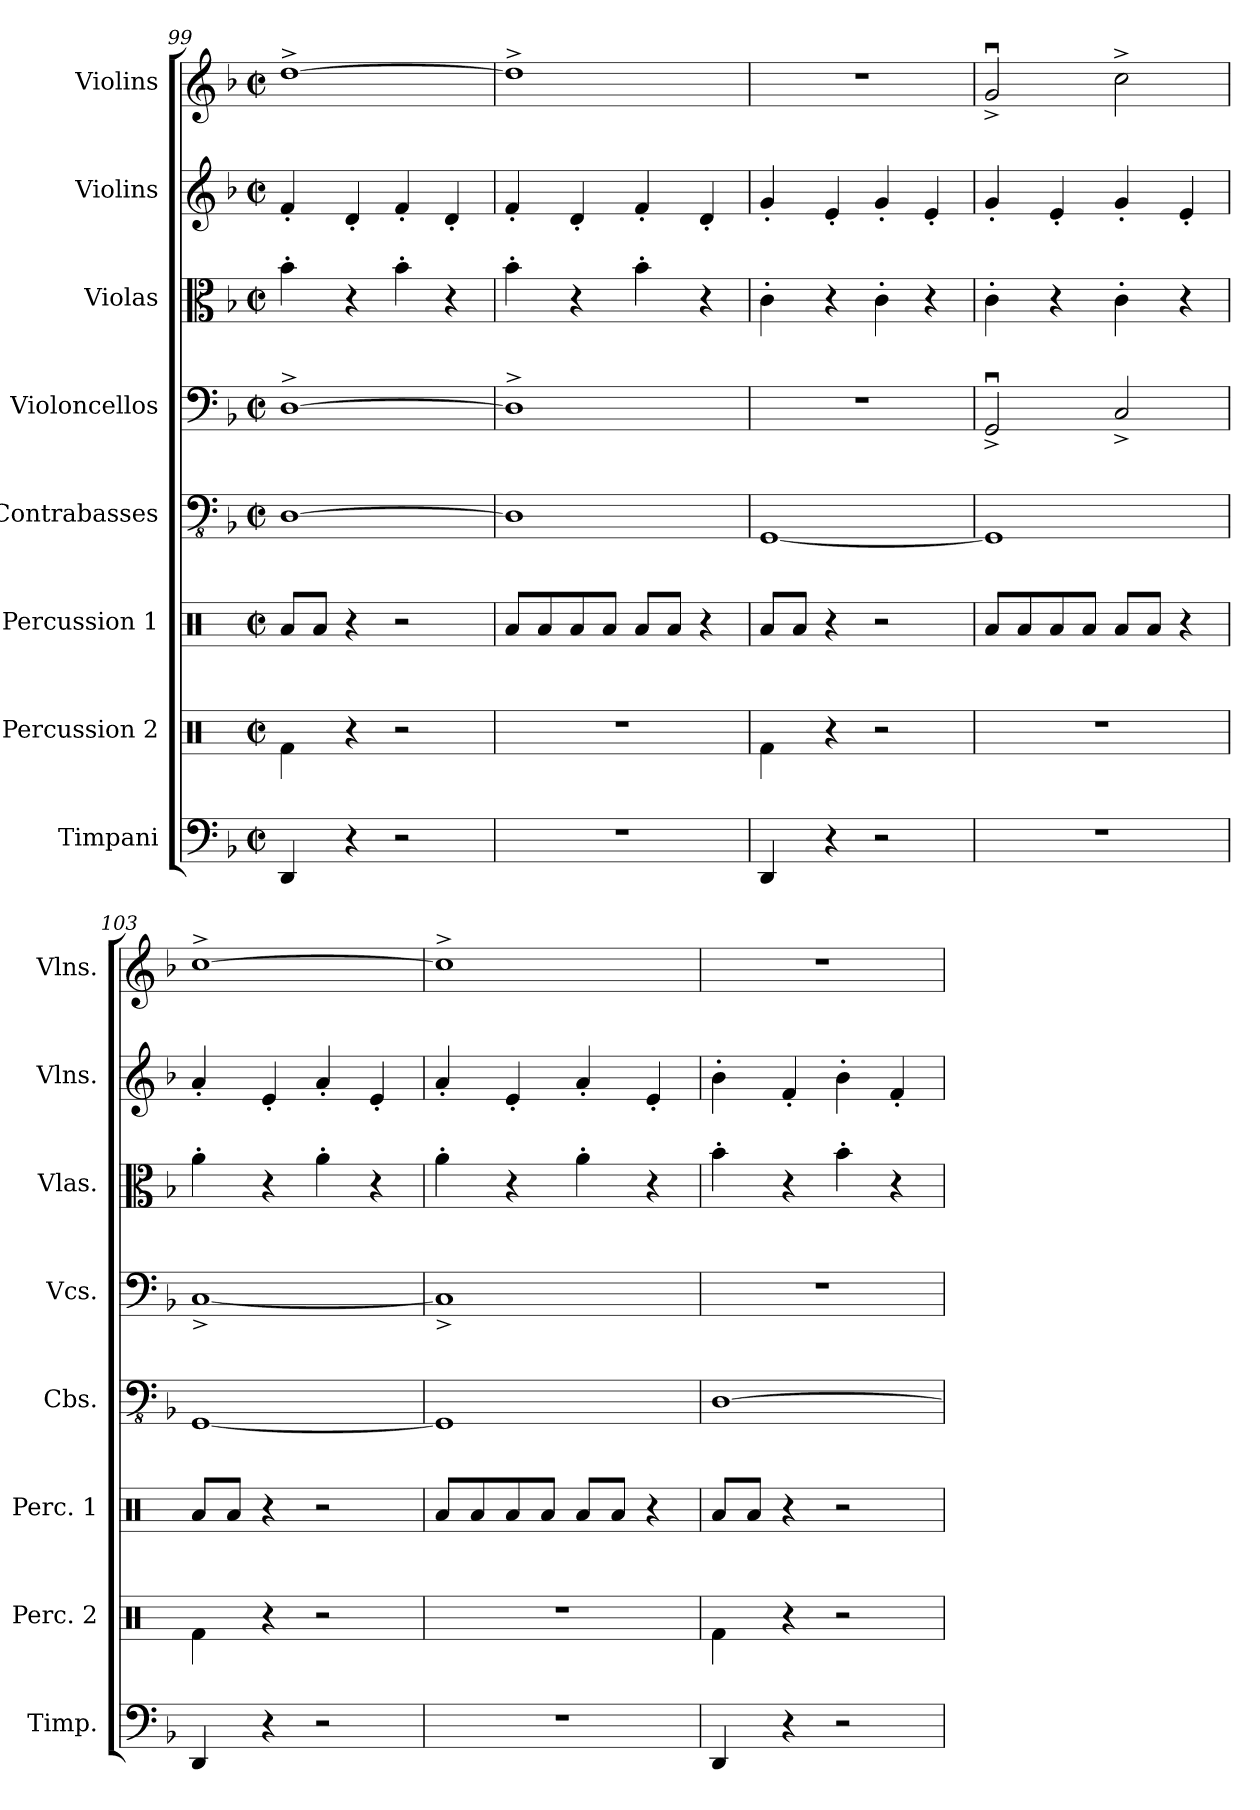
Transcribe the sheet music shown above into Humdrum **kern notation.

**kern	**kern	**kern	**kern	**kern	**kern	**kern	**kern
*part8	*part7	*part6	*part5	*part4	*part3	*part2	*part1
*staff8	*staff7	*staff6	*staff5	*staff4	*staff3	*staff2	*staff1
*I"Timpani	*I"Percussion 2	*I"Percussion 1	*I"Contrabasses	*I"Violoncellos	*I"Violas	*I"Violins	*I"Violins
*I'Timp.	*I'Perc. 2	*I'Perc. 1	*I'Cbs.	*I'Vcs.	*I'Vlas.	*I'Vlns.	*I'Vlns.
*clefF4	*clefX	*clefX	*clefFv4	*clefF4	*clefC3	*clefG2	*clefG2
*k[b-]	*k[]	*k[]	*k[b-]	*k[b-]	*k[b-]	*k[b-]	*k[b-]
*M2/2	*M2/2	*M2/2	*M2/2	*M2/2	*M2/2	*M2/2	*M2/2
*met(c|)	*met(c|)	*met(c|)	*met(c|)	*met(c|)	*met(c|)	*met(c|)	*met(c|)
=99	=99	=99	=99	=99	=99	=99	=99
4DD/	4Rf\	8Ra/L	[1DD	[1D^	4b-'\	4f'/	[1dd^
.	.	8Ra/J	.	.	.	.	.
4r	4r	4r	.	.	4r	4d'/	.
2r	2r	2r	.	.	4b-'\	4f'/	.
.	.	.	.	.	4r	4d'/	.
=100	=100	=100	=100	=100	=100	=100	=100
1r	1r	8Ra/L	1DD]	1D^]	4b-'\	4f'/	1dd^]
.	.	8Ra/	.	.	.	.	.
.	.	8Ra/	.	.	4r	4d'/	.
.	.	8Ra/J	.	.	.	.	.
.	.	8Ra/L	.	.	4b-'\	4f'/	.
.	.	8Ra/J	.	.	.	.	.
.	.	4r	.	.	4r	4d'/	.
=101	=101	=101	=101	=101	=101	=101	=101
4DD/	4Rf\	8Ra/L	[1GGG	1r	4c'\	4g'/	1r
.	.	8Ra/J	.	.	.	.	.
4r	4r	4r	.	.	4r	4e'/	.
2r	2r	2r	.	.	4c'\	4g'/	.
.	.	.	.	.	4r	4e'/	.
=102	=102	=102	=102	=102	=102	=102	=102
1r	1r	8Ra/L	1GGG]	2GGu^/	4c'\	4g'/	2gu^/
.	.	8Ra/	.	.	.	.	.
.	.	8Ra/	.	.	4r	4e'/	.
.	.	8Ra/J	.	.	.	.	.
.	.	8Ra/L	.	2C^/	4c'\	4g'/	2cc^\
.	.	8Ra/J	.	.	.	.	.
.	.	4r	.	.	4r	4e'/	.
=103	=103	=103	=103	=103	=103	=103	=103
4DD/	4Rf\	8Ra/L	[1GGG	[1C^	4a'\	4a'/	[1cc^
.	.	8Ra/J	.	.	.	.	.
4r	4r	4r	.	.	4r	4e'/	.
2r	2r	2r	.	.	4a'\	4a'/	.
.	.	.	.	.	4r	4e'/	.
=104	=104	=104	=104	=104	=104	=104	=104
1r	1r	8Ra/L	1GGG]	1C^]	4a'\	4a'/	1cc^]
.	.	8Ra/	.	.	.	.	.
.	.	8Ra/	.	.	4r	4e'/	.
.	.	8Ra/J	.	.	.	.	.
.	.	8Ra/L	.	.	4a'\	4a'/	.
.	.	8Ra/J	.	.	.	.	.
.	.	4r	.	.	4r	4e'/	.
=105	=105	=105	=105	=105	=105	=105	=105
4DD/	4Rf\	8Ra/L	[1DD	1r	4b-'\	4b-'\	1r
.	.	8Ra/J	.	.	.	.	.
4r	4r	4r	.	.	4r	4f'/	.
2r	2r	2r	.	.	4b-'\	4b-'\	.
.	.	.	.	.	4r	4f'/	.
=	=	=	=	=	=	=	=
*-	*-	*-	*-	*-	*-	*-	*-
